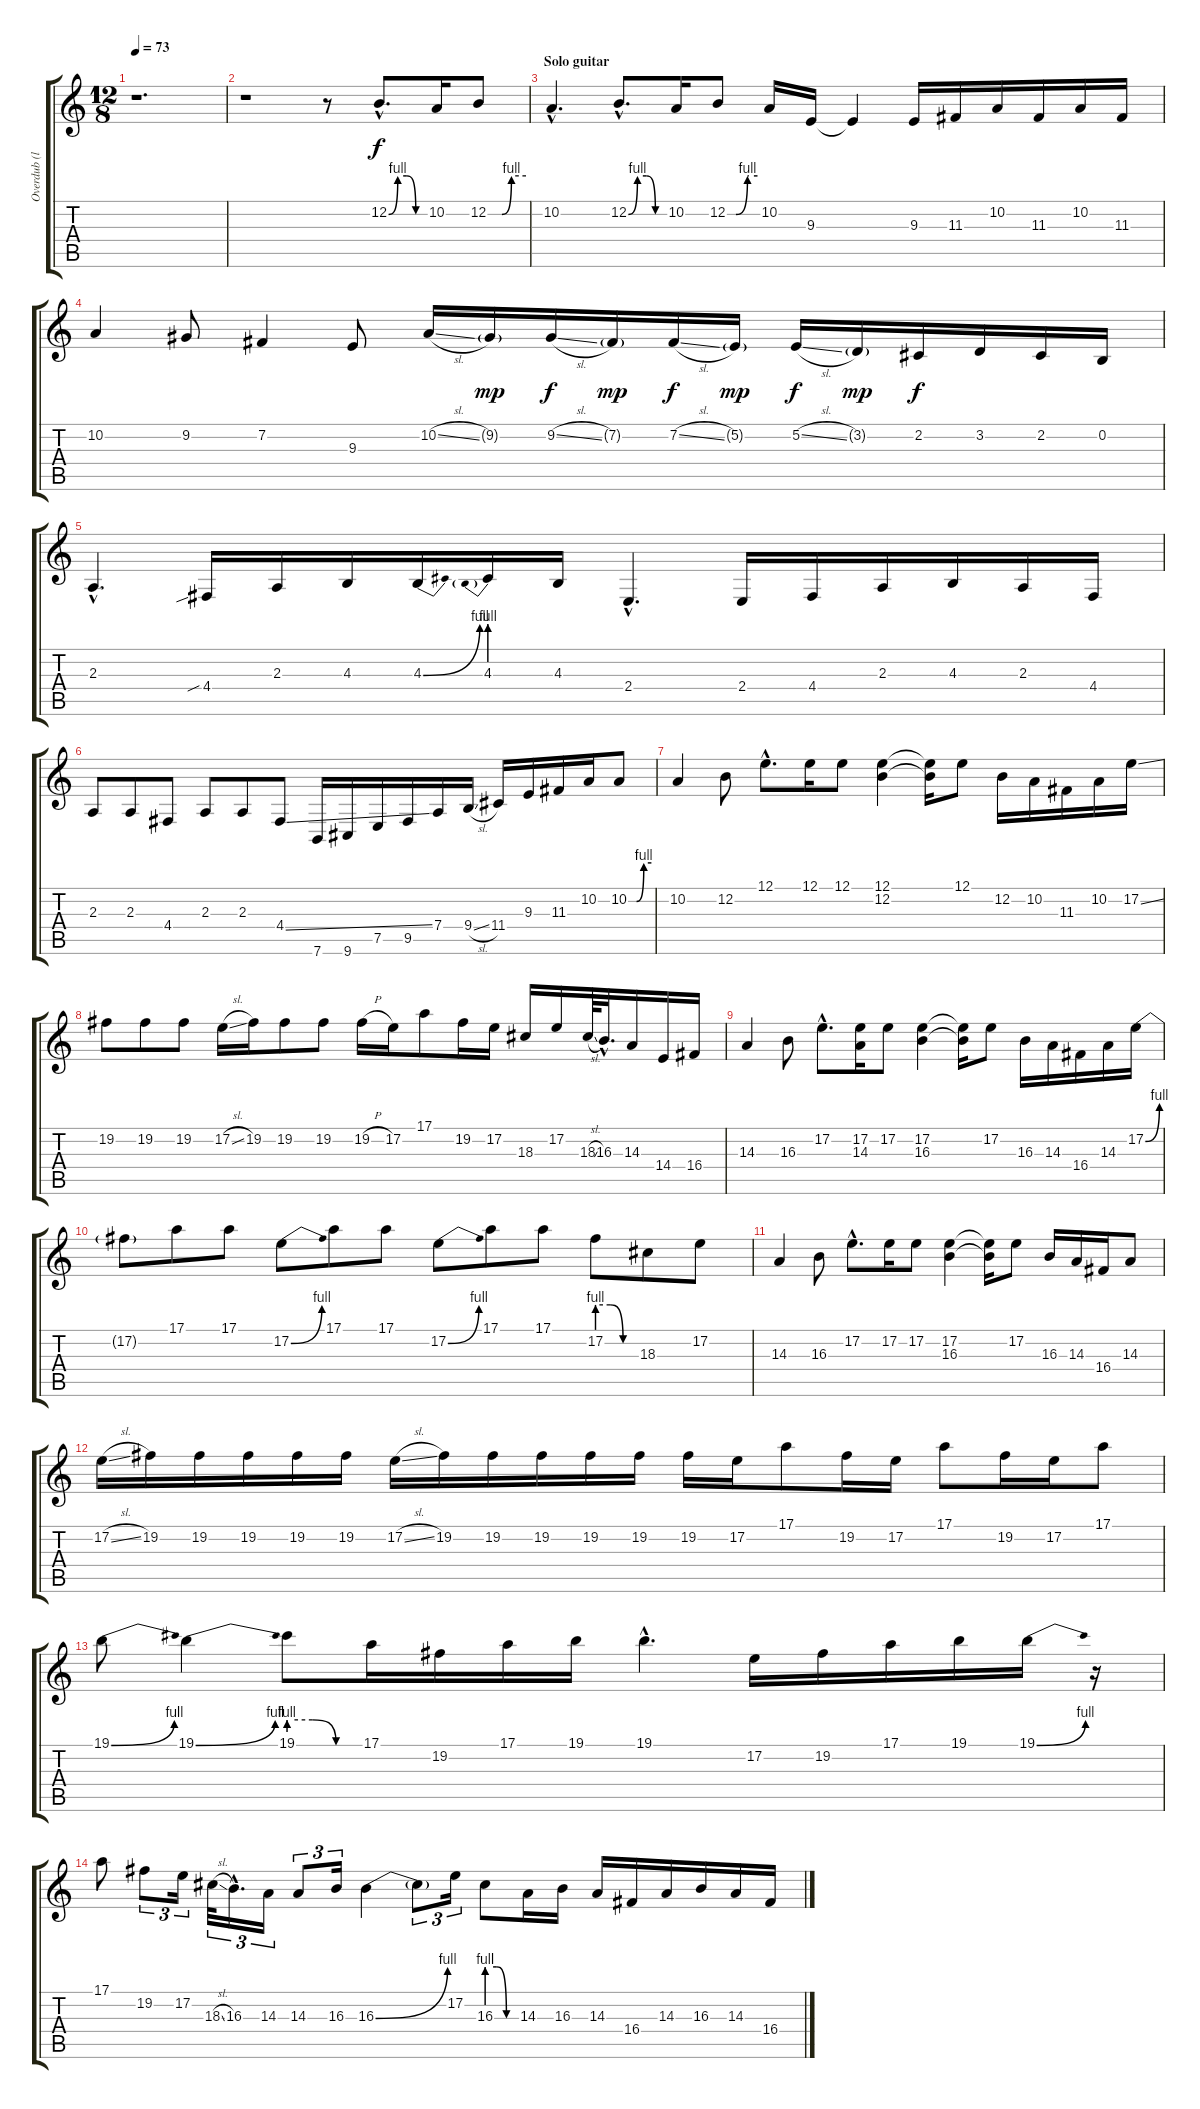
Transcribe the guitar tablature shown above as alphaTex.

\track ("Overdub (lead)" "Overdub (l") {instrument lead5charang}
\staff {score tabs}
\tuning (E4 B3 G3 D3 A2 E2) {hide}
\ts (12 8)
\section ("" "")
\tempo 73
\clef g2
\ks c
r.1{d dy f} |
r.1 r.8 12.2{be (custom 0 0 15 4 30 4 45 0 60 0) hac}.8{d volume 16 balance 6} 10.2.16 12.2{be (custom 0 0 22 0 37 4 60 4)}.8 |
\section ("" "Solo guitar")
10.2{hac}.4{d} 12.2{be (custom 0 0 15 4 30 4 45 0 60 0) hac}.8{d} 10.2.16 12.2{be (custom 0 0 17 0 40 4 43 4 60 4)}.8 10.2.16 9.3.16 9.3{t}.4 9.3.16 11.3.16 10.2.16 11.3.16 10.2.16 11.3.16 |
10.2.4 9.2.8 7.2.4 9.3.8 10.2{sl}.16 9.2{g}.16{dy mp} 9.2{sl}.16{dy f} 7.2{g}.16{dy mp} 7.2{sl}.16{dy f} 5.2{g}.16{dy mp} 5.2{sl}.16{dy f} 3.2{g}.16{dy mp} 2.2.16{dy f} 3.2.16 2.2.16 0.2.16 |
2.3{hac}.4{d} 4.4{sib}.16 2.3.16 4.3.16 4.3{be (bend 0 0 60 4)}.16 4.3{be (prebend 0 4 60 4)}.16 4.3.16 2.4{hac}.4{d} 2.4.16 4.4.16 2.3.16 4.3.16 2.3.16 4.4.16 |
2.3.8 2.3.8 4.4.8 2.3.8 2.3.8 4.4{ss}.8 7.6.16 9.6.16 7.5.16 9.5.16 7.4.16 9.4{sl}.16 11.4.16 9.3.16 11.3.16 10.2.16 10.2{be (custom 0 0 21 0 40 4 60 4)}.8 |
10.2.4 12.2.8 12.1{hac}.8{d} 12.1.16 12.1.8 (12.1 12.2).4 (12.1{t} 12.2{t}).16 12.1.8 12.2.16 10.2.16 11.3.16 10.2.16 17.2{ss}.16 |
19.2.8 19.2.8 19.2.8 17.2{sl}.16 19.2.16 19.2.8 19.2.8 19.2{h}.16 17.2.16 17.1.8 19.2.16 17.2.16 18.3.16 17.2.16 18.3{sl}.64 16.3{hac}.32{d} 14.3.16 14.4.16 16.4.16 |
14.3.4 16.3.8 17.2{hac}.8{d} (17.2 14.3).16 17.2.8 (17.2 16.3).4 (17.2{t} 16.3{t}).16 17.2.8 16.3.16 14.3.16 16.4.16 14.3.16 17.2{be (bend 0 0 60 4)}.16 |
17.2{t}.8 17.1.8 17.1.8 17.2{be (bend 0 0 60 4)}.8 17.1.8 17.1.8 17.2{be (bend 0 0 60 4)}.8 17.1.8 17.1.8 17.2{be (custom 0 4 20 4 40 0 60 0)}.8 18.3.8 17.2.8 |
14.3.4 16.3.8 17.2{hac}.8{d} 17.2.16 17.2.8 (17.2 16.3).4 (17.2{t} 16.3{t}).16 17.2.8 16.3.16 14.3.16 16.4.16 14.3.8 |
17.2{sl}.16 19.2.16 19.2.16 19.2.16 19.2.16 19.2.16 17.2{sl}.16 19.2.16 19.2.16 19.2.16 19.2.16 19.2.16 19.2.16 17.2.16 17.1.8 19.2.16 17.2.16 17.1.8 19.2.16 17.2.16 17.1.8 |
19.1{be (bend 0 0 60 4)}.8 19.1{be (bend 0 0 60 4)}.4 19.1{be (custom 0 4 20 4 40 0 60 0)}.8 17.1.16 19.2.16 17.1.16 19.1.16 19.1{hac}.4{d} 17.2.16 19.2.16 17.1.16 19.1.16 19.1{be (bend 0 0 60 4)}.16 r.16 |
17.1.8 19.2.8{tu (3 2)} 17.2.16{tu (3 2)} 18.3{sl}.32{tu (3 2)} 16.3{hac}.16{d tu (3 2)} 14.3.16{tu (3 2)} 14.3.8{tu (3 2)} 16.3.16{tu (3 2)} 16.3{be (bend 0 0 60 4)}.4 16.3{t}.8{tu (3 2)} 17.2.16{tu (3 2)} 16.3{be (custom 0 4 20 4 40 0 60 0)}.8 14.3.16 16.3.16 14.3.16 16.4.16 14.3.16 16.3.16 14.3.16 16.4.16
